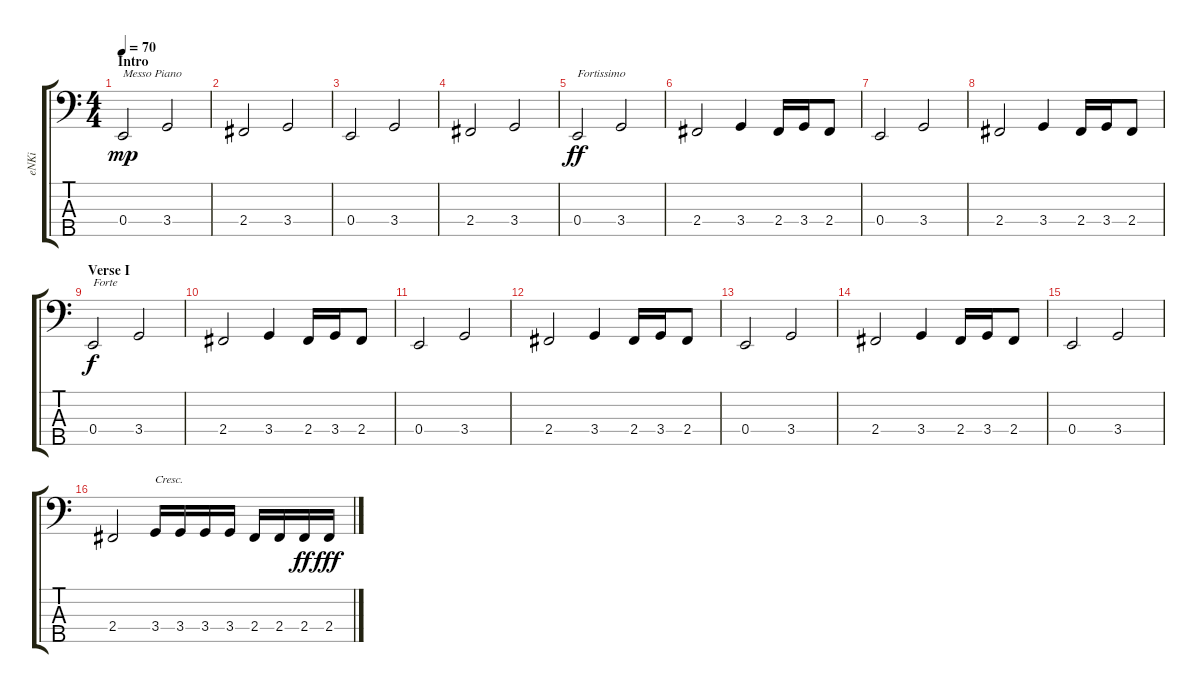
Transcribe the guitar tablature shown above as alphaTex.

\track ("eNKi" "eNKi") {instrument electricbassfinger}
\staff {score tabs}
\tuning (G2 D2 A1 E1 B0) {hide}
\ts (4 4)
\section ("" "Intro")
\tempo 70
\clef f4
\ks c
0.4.2{txt "Messo Piano" dy mp instrument electricbassfinger} 3.4.2 |
2.4.2 3.4.2 |
0.4.2 3.4.2 |
2.4.2 3.4.2 |
0.4.2{txt "Fortissimo" dy ff} 3.4.2 |
2.4.2 3.4.4 2.4.16 3.4.16 2.4.8 |
0.4.2 3.4.2 |
2.4.2 3.4.4 2.4.16 3.4.16 2.4.8 |
\section ("" "Verse I")
0.4.2{txt "Forte" dy f} 3.4.2 |
2.4.2 3.4.4 2.4.16 3.4.16 2.4.8 |
0.4.2 3.4.2 |
2.4.2 3.4.4 2.4.16 3.4.16 2.4.8 |
0.4.2 3.4.2 |
2.4.2 3.4.4 2.4.16 3.4.16 2.4.8 |
0.4.2 3.4.2 |
2.4.2 3.4.16{txt "Cresc." volume 16} 3.4.16 3.4.16 3.4.16 2.4.16 2.4.16 2.4.16{dy ff} 2.4.16{dy fff}
